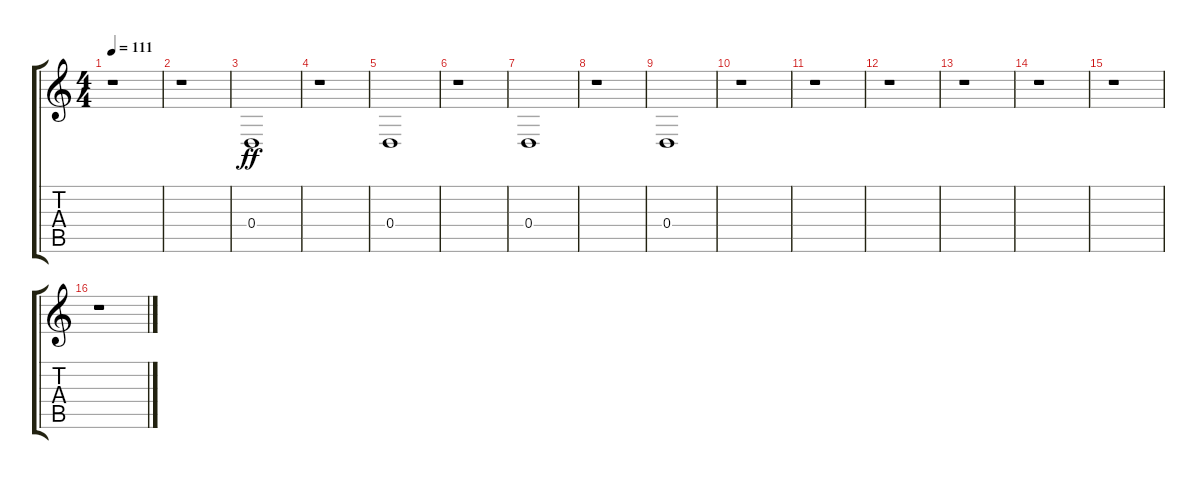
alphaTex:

\track "" {instrument synthstrings1}
\staff {score tabs}
\tuning (E4 B3 G3 D3 A2 E2) {hide}
\ts (4 4)
\tempo 111
\clef g2
\ks c
r.1{dy ff} |
r.1 |
0.4.1 |
r.1 |
0.4.1 |
r.1 |
0.4.1 |
r.1 |
0.4.1 |
r.1 |
r.1 |
r.1 |
r.1 |
r.1 |
r.1 |
r.1
